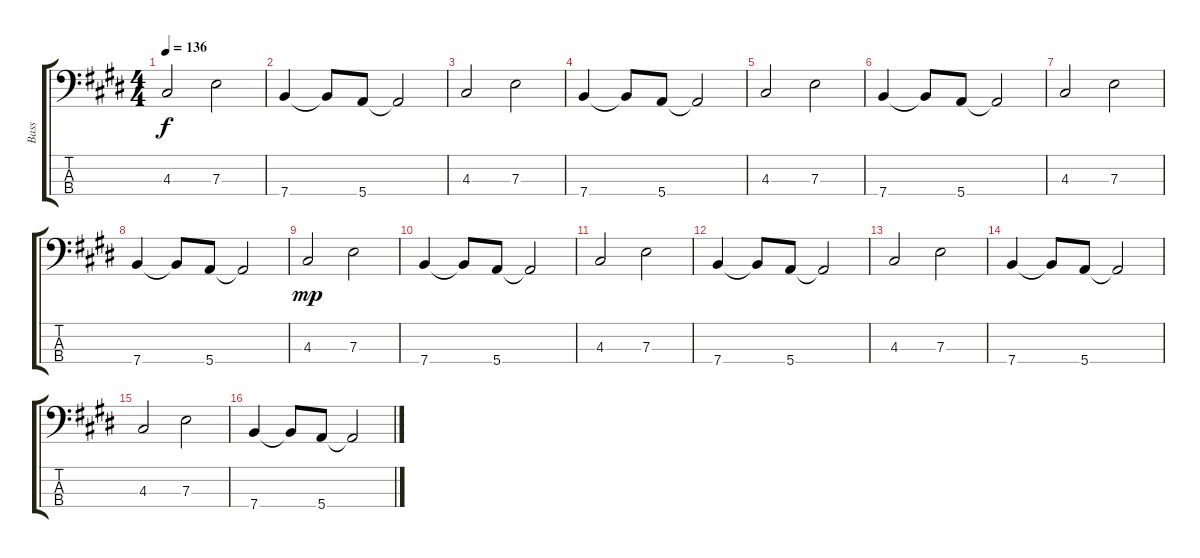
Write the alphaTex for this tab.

\track ("Bass" "Bass") {instrument electricbassfinger}
\staff {score tabs}
\tuning (G2 D2 A1 E1) {hide}
\ts (4 4)
\tempo 136
\clef f4
\ks e
4.3.2{dy f} 7.3.2 |
7.4.4 7.4{t}.8 5.4.8 5.4{t}.2 |
4.3.2 7.3.2 |
7.4.4 7.4{t}.8 5.4.8 5.4{t}.2 |
4.3.2 7.3.2 |
7.4.4 7.4{t}.8 5.4.8 5.4{t}.2 |
4.3.2 7.3.2 |
7.4.4 7.4{t}.8 5.4.8 5.4{t}.2 |
4.3.2{dy mp} 7.3.2 |
7.4.4 7.4{t}.8 5.4.8 5.4{t}.2 |
4.3.2 7.3.2 |
7.4.4 7.4{t}.8 5.4.8 5.4{t}.2 |
4.3.2 7.3.2 |
7.4.4 7.4{t}.8 5.4.8 5.4{t}.2 |
4.3.2 7.3.2 |
7.4.4 7.4{t}.8 5.4.8 5.4{t}.2
